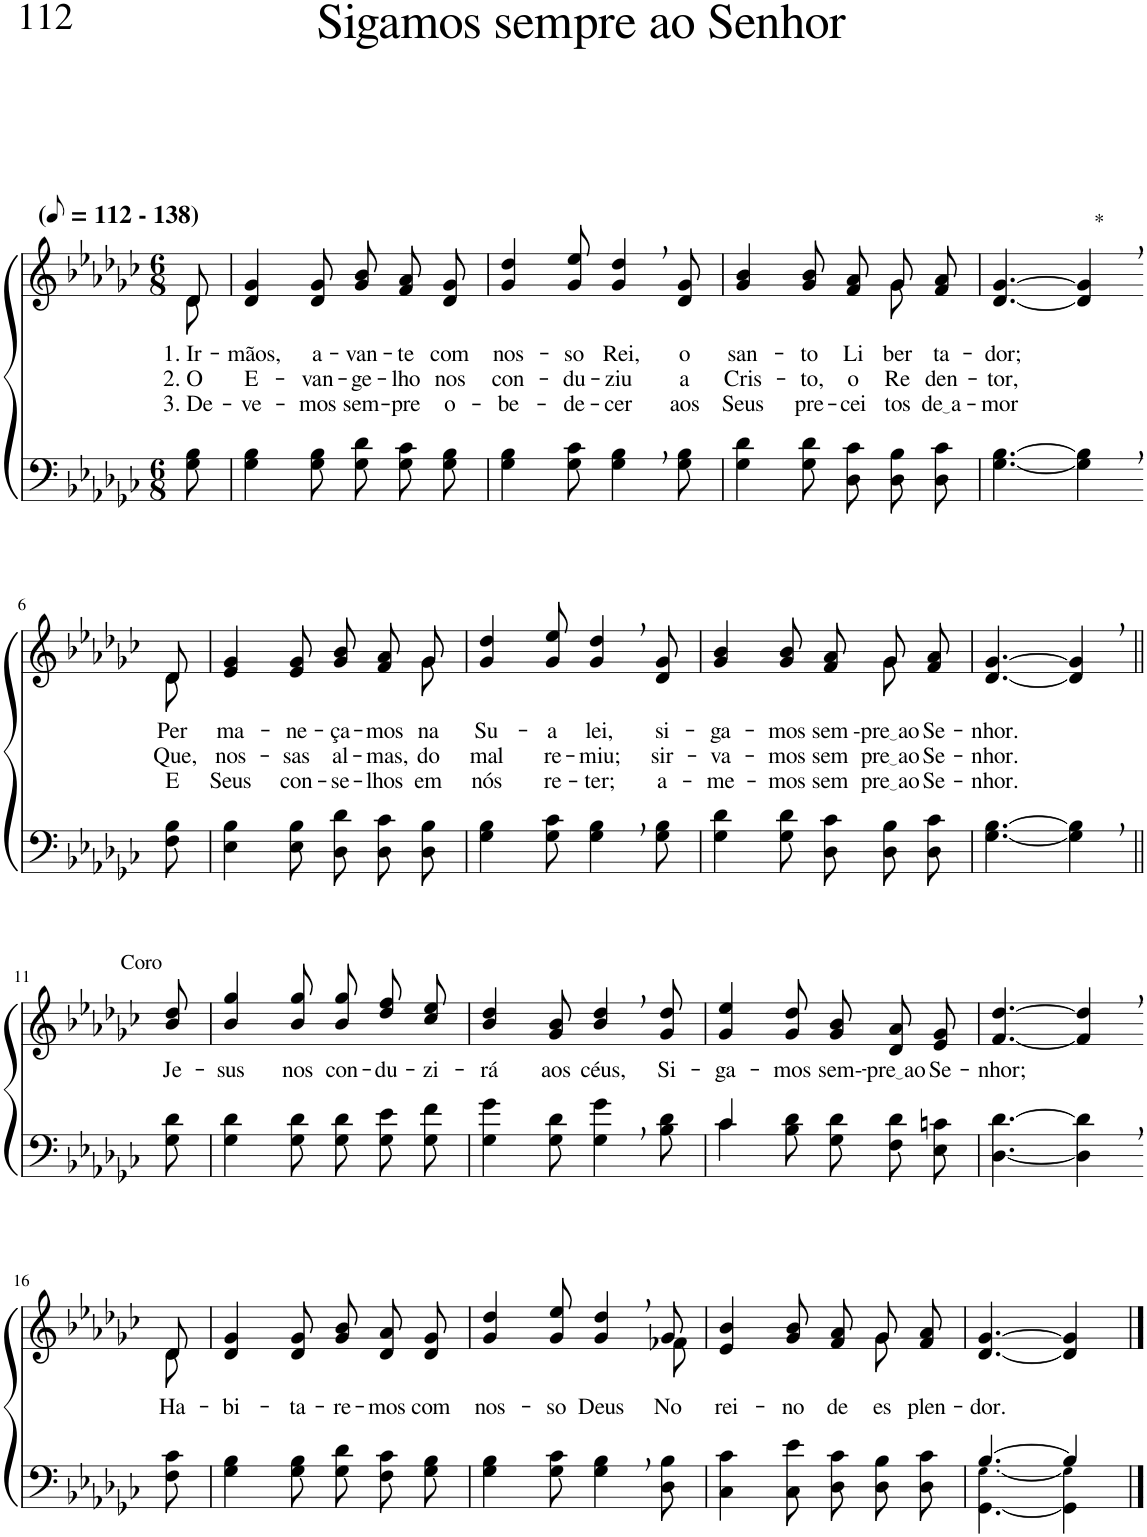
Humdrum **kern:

**kern	**kern	**text	**text	**text
*part2	*part1	*part1	*part1	*part1
*staff2	*staff1	*staff1	*staff1	*staff1
*I"Parte III e IV	*I"Parte I e II	*	*	*
*clefF4	*clefG2	*	*	*
*Trd2c3	*Trd2c3	*	*	*
*k[b-e-a-d-g-c-]	*k[b-e-a-d-g-c-]	*	*	*
*M6/8	*M6/8	*	*	*
*MM56	*MM56	*	*	*
=1	=1	=1	=1	=1
*	*^	*	*	*
!	!LO:TX:a:B:t=(	!	!	!	!
!	!LO:TX:a:B:t=- 138)	!	!	!	!
!	!	!	!LO:LY:b	!LO:LY:b	!LO:LY:b
8G-\ 8B-\	8d-/	8d-\	1. Ir-	2. O	3. De-
=2	=2	=2	=2	=2	=2
!	!	!	!LO:LY:b	!LO:LY:b	!LO:LY:b
*	*v	*v	*	*	*
4G-\ 4B-\	4d-/ 4g-/	-mãos,	E-	-ve-
!	!	!LO:LY:b	!LO:LY:b	!LO:LY:b
8G-\ 8B-\	8d-/ 8g-/	a-	-van-	-mos
!	!	!LO:LY:b	!LO:LY:b	!LO:LY:b
8G-\ 8d-\L	8g-/ 8b-/L	-van-	-ge-	sem-
!	!	!LO:LY:b	!LO:LY:b	!LO:LY:b
8G-\ 8c-\	8f/ 8a-/	-te	-lho	-pre
!	!	!LO:LY:b	!LO:LY:b	!LO:LY:b
8G-\ 8B-\J	8d-/ 8g-/J	com	nos	o-
=3	=3	=3	=3	=3
!	!	!LO:LY:b	!LO:LY:b	!LO:LY:b
4G-\ 4B-\	4g-/ 4dd-/	nos-	con-	-be-
!	!	!LO:LY:b	!LO:LY:b	!LO:LY:b
8G-\ 8c-\	8g-/ 8ee-/	-so	-du-	-de-
!	!	!LO:LY:b	!LO:LY:b	!LO:LY:b
4G-\, 4B-\,	4g-/, 4dd-/,	Rei,	-ziu	-cer
!	!	!LO:LY:b	!LO:LY:b	!LO:LY:b
8G-\ 8B-\	8d-/ 8g-/	o	a	aos
=4	=4	=4	=4	=4
!	!	!LO:LY:b	!LO:LY:b	!LO:LY:b
*	*^	*	*	*
4G-\ 4d-\	4g-/ 4b-/	2ryy	san-	Cris-	Seus
!	!	!	!LO:LY:b	!LO:LY:b	!LO:LY:b
8G-\ 8d-\	8g-/ 8b-/	.	-to	-to,	pre-
!	!	!	!LO:LY:b	!LO:LY:b	!LO:LY:b
8D-\ 8c-\L	8f/ 8a-/L	.	Li-	o	-cei-
!	!	!	!LO:LY:b	!LO:LY:b	!LO:LY:b
8D-\ 8B-\	8g-/	8g-\	-ber-	Re-	-tos
!	!	!	!LO:LY:b	!LO:LY:b	!LO:LY:b
8D-\ 8c-\J	8f/ 8a-/J	8ryy	-ta-	-den-	de a
=5	=5	=5	=5	=5	=5
!	!	!	!LO:LY:b	!LO:LY:b	!LO:LY:b
*	*v	*v	*	*	*
[4.G-\ [4.B-\	[4.d-/ [4.g-/	-dor;	-tor,	-mor
!	!LO:TX:a:t=*	!	!	!
4G-\], 4B-\],	4d-/], 4g-/],	.	.	.
!!LO:LB:g=z
=6-	=6-	=6-	=6-	=6-
!	!	!LO:LY:b	!LO:LY:b	!LO:LY:b
*	*^	*	*	*
8F\ 8B-\	8d-\	8d-/	Per-	Que,	E
=7	=7	=7	=7	=7	=7
!	!	!	!LO:LY:b	!LO:LY:b	!LO:LY:b
4E-\ 4B-\	2ryy	4e-/ 4g-/	-ma-	nos-	Seus
!	!	!	!LO:LY:b	!LO:LY:b	!LO:LY:b
8E-\ 8B-\	.	8e-/ 8g-/	-ne-	-sas	con-
!	!	!	!LO:LY:b	!LO:LY:b	!LO:LY:b
8D-\ 8d-\L	.	8g-/ 8b-/L	-ça-	al-	-se-
!	!	!	!LO:LY:b	!LO:LY:b	!LO:LY:b
8D-\ 8c-\	8ryy	8f/ 8a-/	-mos	-mas,	-lhos
!	!	!	!LO:LY:b	!LO:LY:b	!LO:LY:b
8D-\ 8B-\J	8g-\	8g-/J	na	do	em
=8	=8	=8	=8	=8	=8
!	!	!	!LO:LY:b	!LO:LY:b	!LO:LY:b
*	*v	*v	*	*	*
4G-\ 4B-\	4g-/ 4dd-/	Su-	mal	nós
!	!	!LO:LY:b	!LO:LY:b	!LO:LY:b
8G-\ 8c-\	8g-/ 8ee-/	-a	re-	re-
!	!	!LO:LY:b	!LO:LY:b	!LO:LY:b
4G-\, 4B-\,	4g-/, 4dd-/,	lei,	-miu;	-ter;
!	!	!LO:LY:b	!LO:LY:b	!LO:LY:b
8G-\ 8B-\	8d-/ 8g-/	si-	sir-	a-
=9	=9	=9	=9	=9
!	!	!LO:LY:b	!LO:LY:b	!LO:LY:b
*	*^	*	*	*
4G-\ 4d-\	4g-/ 4b-/	2ryy	-ga-	-va-	-me-
!	!	!	!LO:LY:b	!LO:LY:b	!LO:LY:b
8G-\ 8d-\	8g-/ 8b-/	.	-mos	-mos	-mos
!	!	!	!LO:LY:b	!LO:LY:b	!LO:LY:b
8D-\ 8c-\L	8f/ 8a-/L	.	sem-	sem-	sem-
!	!	!	!LO:LY:b	!LO:LY:b	!LO:LY:b
8D-\ 8B-\	8g-/	8g-\	-pre ao	pre ao	pre ao
!	!	!	!LO:LY:b	!LO:LY:b	!LO:LY:b
8D-\ 8c-\J	8f/ 8a-/J	8ryy	Se-	Se-	Se-
=10	=10	=10	=10	=10	=10
!	!	!	!LO:LY:b	!LO:LY:b	!LO:LY:b
*	*v	*v	*	*	*
[4.G-\ [4.B-\	[4.d-/ [4.g-/	-nhor.	-nhor.	-nhor.
4G-\], 4B-\],	4d-/], 4g-/],	.	.	.
!!LO:LB:g=z
=11||	=11||	=11||	=11||	=11||
!	!LO:TX:a:t=Coro	!	!	!
!	!	!LO:LY:b	!	!
8G-\ 8d-\	8b-/ 8dd-/	Je-	.	.
=12	=12	=12	=12	=12
!	!	!LO:LY:b	!	!
4G-\ 4d-\	4b-/ 4gg-/	-sus	.	.
!	!	!LO:LY:b	!	!
8G-\ 8d-\	8b-/ 8gg-/	nos	.	.
!	!	!LO:LY:b	!	!
8G-\ 8d-\L	8b-\ 8gg-\L	con-	.	.
!	!	!LO:LY:b	!	!
8G-\ 8e-\	8dd-\ 8ff\	-du-	.	.
!	!	!LO:LY:b	!	!
8G-\ 8f\J	8cc-\ 8ee-\J	-zi-	.	.
=13	=13	=13	=13	=13
!	!	!LO:LY:b	!	!
4G-\ 4g-\	4b-/ 4dd-/	-rá	.	.
!	!	!LO:LY:b	!	!
8G-\ 8d-\	8g-/ 8b-/	aos	.	.
!	!	!LO:LY:b	!	!
4G-\, 4g-\,	4b-/, 4dd-/,	céus,	.	.
!	!	!LO:LY:b	!	!
8B-\ 8d-\	8g-/ 8dd-/	Si-	.	.
=14	=14	=14	=14	=14
*^	*	*	*	*
!	!	!	!LO:LY:b	!	!
4c-/	4c-\	4g-/ 4ee-/	-ga-	.	.
!	!	!	!LO:LY:b	!	!
2ryy	8B-\ 8d-\	8g-/ 8dd-/	-mos	.	.
!	!	!	!LO:LY:b	!	!
.	8G-\ 8d-\L	8g-/ 8b-/L	sem--	.	.
!	!	!	!LO:LY:b	!	!
.	8F\ 8d-\	8d-/ 8a-/	pre ao	.	.
!	!	!	!LO:LY:b	!	!
.	8E-\ 8cn\J	8e-/ 8g-/J	Se-	.	.
=15	=15	=15	=15	=15	=15
!	!	!	!LO:LY:b	!	!
*v	*v	*	*	*	*
[4.D-\ [4.d-\	[4.f/ [4.dd-/	-nhor;	.	.
4D-\], 4d-\],	4f/], 4dd-/],	.	.	.
!!LO:LB:g=z
=16-	=16-	=16-	=16-	=16-
*	*^	*	*	*
!	!	!	!LO:LY:b	!	!
8F\ 8c-\	8d-/	8d-\	Ha-	.	.
=17	=17	=17	=17	=17	=17
!	!	!	!LO:LY:b	!	!
*	*v	*v	*	*	*
4G-\ 4B-\	4d-/ 4g-/	-bi-	.	.
!	!	!LO:LY:b	!	!
8G-\ 8B-\	8d-/ 8g-/	-ta-	.	.
!	!	!LO:LY:b	!	!
8G-\ 8d-\L	8g-/ 8b-/L	-re-	.	.
!	!	!LO:LY:b	!	!
8F\ 8c-\	8d-/ 8a-/	-mos	.	.
!	!	!LO:LY:b	!	!
8G-\ 8B-\J	8d-/ 8g-/J	com	.	.
=18	=18	=18	=18	=18
!	!	!LO:LY:b	!	!
*	*^	*	*	*
4G-\ 4B-\	4g-/ 4dd-/	8ryy	nos-	.	.
!	!	!	!LO:LY:b	!	!
*	*v	*v	*	*	*
8G-\ 8c-\	8g-/ 8ee-/	-so	.	.
!	!	!LO:LY:b	!	!
4G-\, 4B-\,	4g-/, 4dd-/,	Deus	.	.
*	*^	*	*	*
!	!	!	!LO:LY:b	!	!
8D-\ 8B-\	8g-/	8f-X\	No	.	.
=19	=19	=19	=19	=19	=19
!	!	!	!LO:LY:b	!	!
4C-\ 4c-\	4e-/ 4b-/	2ryy	rei-	.	.
!	!	!	!LO:LY:b	!	!
8C-\ 8e-\	8g-/ 8b-/	.	-no	.	.
!	!	!	!LO:LY:b	!	!
8D-\ 8c-\L	8f/ 8a-/L	.	de	.	.
!	!	!	!LO:LY:b	!	!
8D-\ 8B-\	8g-/	8g-\	es-	.	.
!	!	!	!LO:LY:b	!	!
8D-\ 8c-\J	8f/ 8a-/J	8ryy	-plen-	.	.
=20	=20	=20	=20	=20	=20
*^	*	*	*	*	*
!	!	!	!	!LO:LY:b	!	!
*	*	*v	*v	*	*	*
[4.B-/	[4.GG-\ [4.G-!\	[4.d-/ [4.g-/	-dor.	.	.
4B-/]	4GG-\] 4G-!\]	4d-/] 4g-/]	.	.	.
*v	*v	*	*	*	*
==	==	==	==	==
*-	*-	*-	*-	*-
